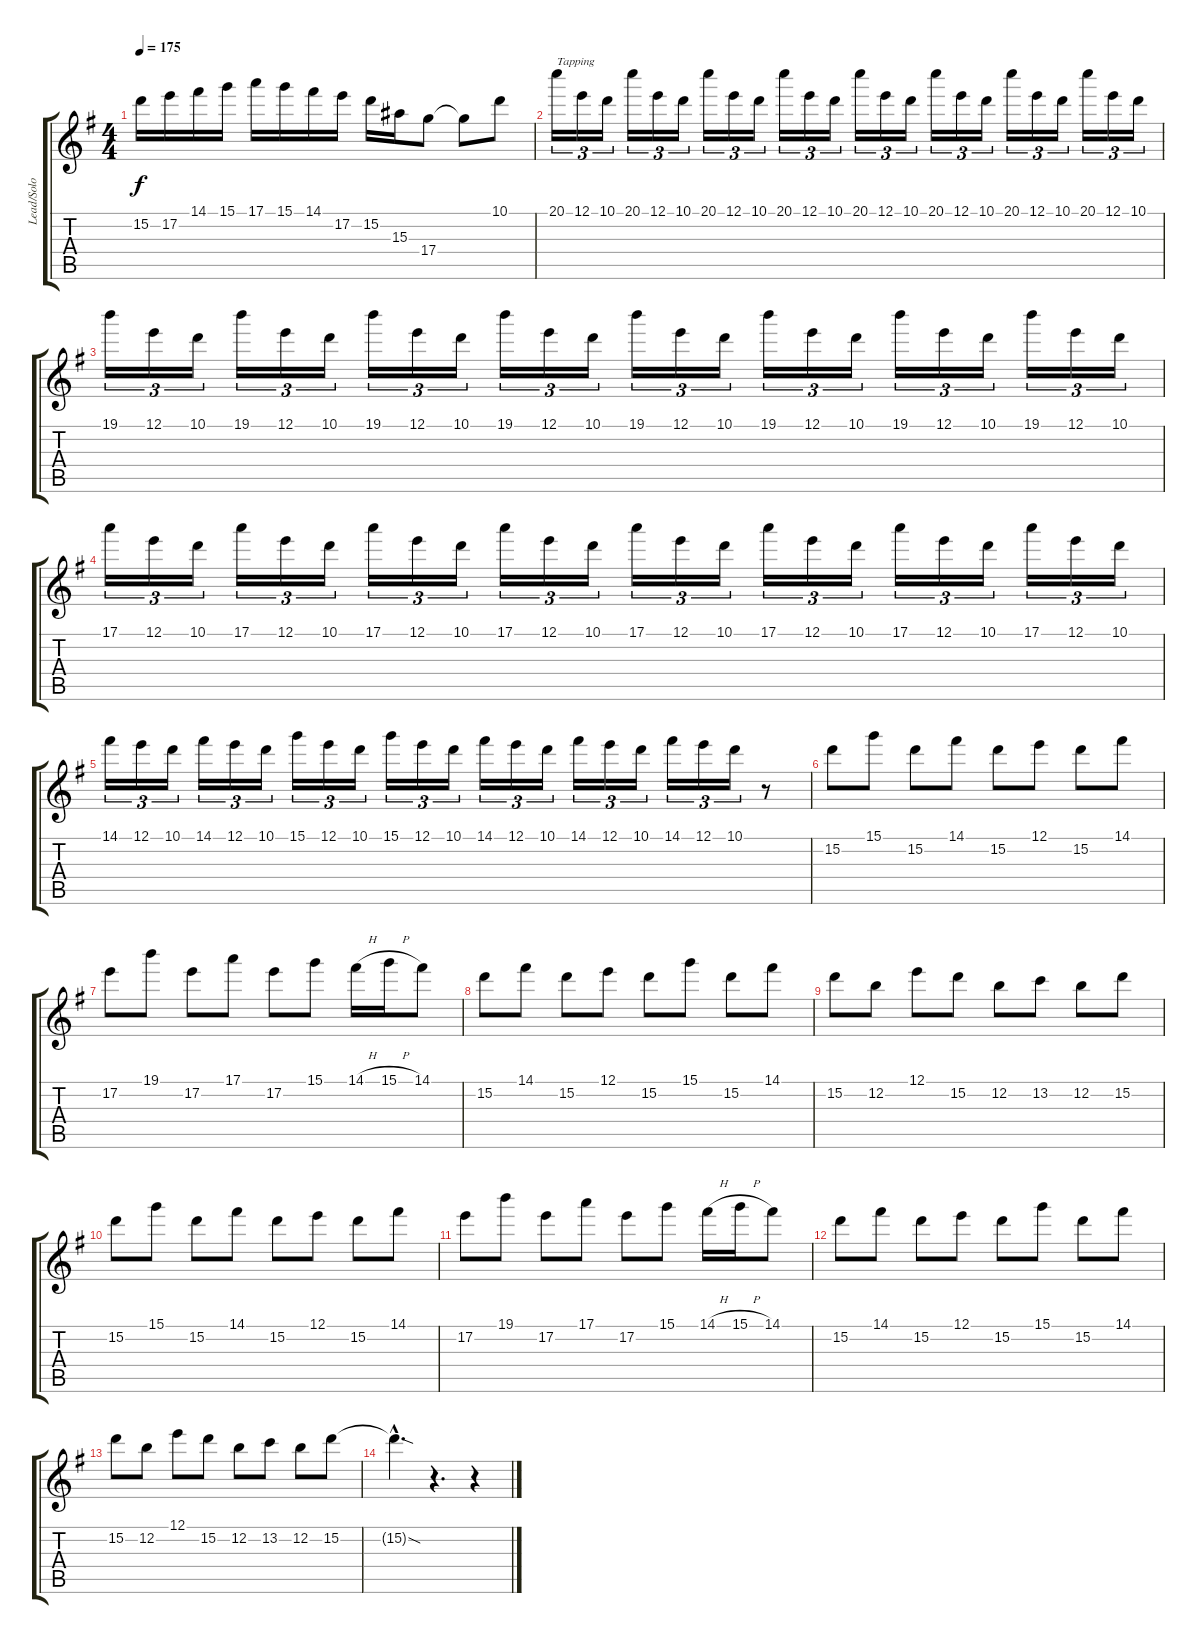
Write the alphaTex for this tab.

\track ("Lead/Solo" "Lead/Solo") {instrument overdrivenguitar}
\staff {score tabs}
\tuning (E4 B3 G3 D3 A2 D2) {hide}
\ts (4 4)
\tempo 175
\clef g2
\ks g
15.2.16{dy f} 17.2.16 14.1.16 15.1.16 17.1.16 15.1.16 14.1.16 17.2.16 15.2.16 15.3.16 17.4.8 17.4{t}.8 10.1.8 |
20.1.16{tu (3 2) txt "Tapping"} 12.1.16{tu (3 2)} 10.1.16{tu (3 2)} 20.1.16{tu (3 2)} 12.1.16{tu (3 2)} 10.1.16{tu (3 2)} 20.1.16{tu (3 2)} 12.1.16{tu (3 2)} 10.1.16{tu (3 2)} 20.1.16{tu (3 2)} 12.1.16{tu (3 2)} 10.1.16{tu (3 2)} 20.1.16{tu (3 2)} 12.1.16{tu (3 2)} 10.1.16{tu (3 2)} 20.1.16{tu (3 2)} 12.1.16{tu (3 2)} 10.1.16{tu (3 2)} 20.1.16{tu (3 2)} 12.1.16{tu (3 2)} 10.1.16{tu (3 2)} 20.1.16{tu (3 2)} 12.1.16{tu (3 2)} 10.1.16{tu (3 2)} |
19.1.16{tu (3 2)} 12.1.16{tu (3 2)} 10.1.16{tu (3 2)} 19.1.16{tu (3 2)} 12.1.16{tu (3 2)} 10.1.16{tu (3 2)} 19.1.16{tu (3 2)} 12.1.16{tu (3 2)} 10.1.16{tu (3 2)} 19.1.16{tu (3 2)} 12.1.16{tu (3 2)} 10.1.16{tu (3 2)} 19.1.16{tu (3 2)} 12.1.16{tu (3 2)} 10.1.16{tu (3 2)} 19.1.16{tu (3 2)} 12.1.16{tu (3 2)} 10.1.16{tu (3 2)} 19.1.16{tu (3 2)} 12.1.16{tu (3 2)} 10.1.16{tu (3 2)} 19.1.16{tu (3 2)} 12.1.16{tu (3 2)} 10.1.16{tu (3 2)} |
17.1.16{tu (3 2)} 12.1.16{tu (3 2)} 10.1.16{tu (3 2)} 17.1.16{tu (3 2)} 12.1.16{tu (3 2)} 10.1.16{tu (3 2)} 17.1.16{tu (3 2)} 12.1.16{tu (3 2)} 10.1.16{tu (3 2)} 17.1.16{tu (3 2)} 12.1.16{tu (3 2)} 10.1.16{tu (3 2)} 17.1.16{tu (3 2)} 12.1.16{tu (3 2)} 10.1.16{tu (3 2)} 17.1.16{tu (3 2)} 12.1.16{tu (3 2)} 10.1.16{tu (3 2)} 17.1.16{tu (3 2)} 12.1.16{tu (3 2)} 10.1.16{tu (3 2)} 17.1.16{tu (3 2)} 12.1.16{tu (3 2)} 10.1.16{tu (3 2)} |
14.1.16{tu (3 2)} 12.1.16{tu (3 2)} 10.1.16{tu (3 2)} 14.1.16{tu (3 2)} 12.1.16{tu (3 2)} 10.1.16{tu (3 2)} 15.1.16{tu (3 2)} 12.1.16{tu (3 2)} 10.1.16{tu (3 2)} 15.1.16{tu (3 2)} 12.1.16{tu (3 2)} 10.1.16{tu (3 2)} 14.1.16{tu (3 2)} 12.1.16{tu (3 2)} 10.1.16{tu (3 2)} 14.1.16{tu (3 2)} 12.1.16{tu (3 2)} 10.1.16{tu (3 2)} 14.1.16{tu (3 2)} 12.1.16{tu (3 2)} 10.1.16{tu (3 2)} r.8 |
15.2.8 15.1.8 15.2.8 14.1.8 15.2.8 12.1.8 15.2.8 14.1.8 |
17.2.8 19.1.8 17.2.8 17.1.8 17.2.8 15.1.8 14.1{h}.16 15.1{h}.16 14.1.8 |
15.2.8 14.1.8 15.2.8 12.1.8 15.2.8 15.1.8 15.2.8 14.1.8 |
15.2.8 12.2.8 12.1.8 15.2.8 12.2.8 13.2.8 12.2.8 15.2.8 |
15.2.8 15.1.8 15.2.8 14.1.8 15.2.8 12.1.8 15.2.8 14.1.8 |
17.2.8 19.1.8 17.2.8 17.1.8 17.2.8 15.1.8 14.1{h}.16 15.1{h}.16 14.1.8 |
15.2.8 14.1.8 15.2.8 12.1.8 15.2.8 15.1.8 15.2.8 14.1.8 |
15.2.8 12.2.8 12.1.8 15.2.8 12.2.8 13.2.8 12.2.8 15.2.8 |
15.2{sod hac t}.4{d} r.4{d} r.4
